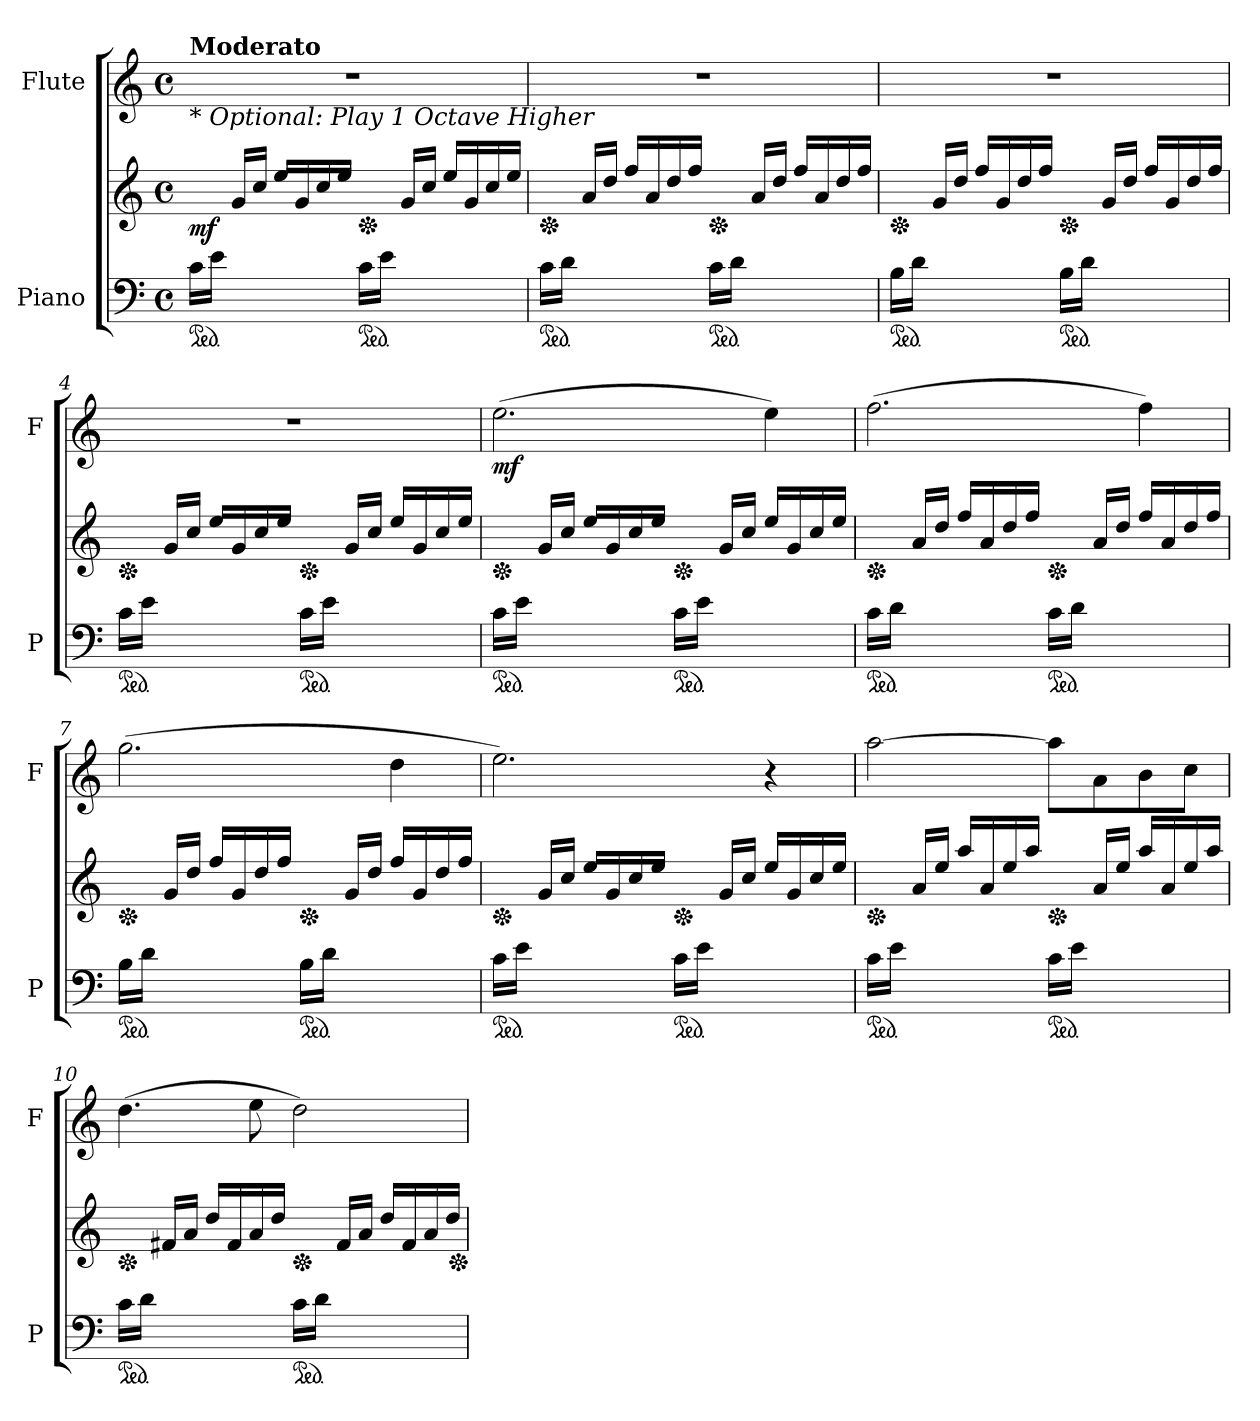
**kern	**kern	**dynam	**kern	**dynam
*part2	*part2	*part2	*part1	*part1
*staff3	*staff2	*staff2/3	*staff1	*staff1
*I"Piano	*	*	*I"Flute	*
*I'P	*	*	*I'F	*
*clefF4	*clefG2	*	*clefG2	*
*k[]	*k[]	*	*k[]	*
*M4/4	*M4/4	*	*M4/4	*
*met(c)	*met(c)	*	*met(c)	*
*MM72	*MM72	*	*MM72	*
*ped	*	*	*	*
=1	=1	=1	=1	=1
*^	*^	*	*	*
!	!	!	!	!	!LO:TX:a:B:t=Moderato	!
!	!	!	!	!	!LO:TX:b:i:t=* Optional&colon; Play 1 Octave Higher	!
!	!	!	!	!LO:DY:b	!	!
8ryy	16c\LL	1ryy	8ryy	mf	1r	.
.	16e\JJ	.	.	.	.	.
4.ryy	8ryy	.	16g/LL	.	.	.
.	.	.	16cc/JJ	.	.	.
.	4ryy	.	16ee/LL	.	.	.
.	.	.	16g/	.	.	.
.	.	.	16cc/	.	.	.
.	.	.	16ee/JJ	.	.	.
*ped	*	*	*	*	*	*
*	*	*Xped	*	*	*	*
8ryy	16c\LL	.	8ryy	.	.	.
.	16e\JJ	.	.	.	.	.
4.ryy	8ryy	.	16g/LL	.	.	.
.	.	.	16cc/JJ	.	.	.
.	4ryy	.	16ee/LL	.	.	.
.	.	.	16g/	.	.	.
.	.	.	16cc/	.	.	.
.	.	.	16ee/JJ	.	.	.
=2	=2	=2	=2	=2	=2	=2
*ped	*	*	*	*	*	*
*	*	*Xped	*	*	*	*
8ryy	16c\LL	1ryy	8ryy	.	1r	.
.	16d\JJ	.	.	.	.	.
4.ryy	8ryy	.	16a/LL	.	.	.
.	.	.	16dd/JJ	.	.	.
.	4ryy	.	16ff/LL	.	.	.
.	.	.	16a/	.	.	.
.	.	.	16dd/	.	.	.
.	.	.	16ff/JJ	.	.	.
*ped	*	*	*	*	*	*
*	*	*Xped	*	*	*	*
8ryy	16c\LL	.	8ryy	.	.	.
.	16d\JJ	.	.	.	.	.
4.ryy	8ryy	.	16a/LL	.	.	.
.	.	.	16dd/JJ	.	.	.
.	4ryy	.	16ff/LL	.	.	.
.	.	.	16a/	.	.	.
.	.	.	16dd/	.	.	.
.	.	.	16ff/JJ	.	.	.
!!LO:LB:g=z
=3	=3	=3	=3	=3	=3	=3
*ped	*	*	*	*	*	*
*	*	*Xped	*	*	*	*
8ryy	16B\LL	1ryy	8ryy	.	1r	.
.	16d\JJ	.	.	.	.	.
4.ryy	8ryy	.	16g/LL	.	.	.
.	.	.	16dd/JJ	.	.	.
.	4ryy	.	16ff/LL	.	.	.
.	.	.	16g/	.	.	.
.	.	.	16dd/	.	.	.
.	.	.	16ff/JJ	.	.	.
*ped	*	*	*	*	*	*
*	*	*Xped	*	*	*	*
8ryy	16B\LL	.	8ryy	.	.	.
.	16d\JJ	.	.	.	.	.
4.ryy	8ryy	.	16g/LL	.	.	.
.	.	.	16dd/JJ	.	.	.
.	4ryy	.	16ff/LL	.	.	.
.	.	.	16g/	.	.	.
.	.	.	16dd/	.	.	.
.	.	.	16ff/JJ	.	.	.
=4	=4	=4	=4	=4	=4	=4
*ped	*	*	*	*	*	*
*	*	*Xped	*	*	*	*
8ryy	16c\LL	1ryy	8ryy	.	1r	.
.	16e\JJ	.	.	.	.	.
4.ryy	8ryy	.	16g/LL	.	.	.
.	.	.	16cc/JJ	.	.	.
.	4ryy	.	16ee/LL	.	.	.
.	.	.	16g/	.	.	.
.	.	.	16cc/	.	.	.
.	.	.	16ee/JJ	.	.	.
*ped	*	*	*	*	*	*
*	*	*Xped	*	*	*	*
8ryy	16c\LL	.	8ryy	.	.	.
.	16e\JJ	.	.	.	.	.
4.ryy	8ryy	.	16g/LL	.	.	.
.	.	.	16cc/JJ	.	.	.
.	4ryy	.	16ee/LL	.	.	.
.	.	.	16g/	.	.	.
.	.	.	16cc/	.	.	.
.	.	.	16ee/JJ	.	.	.
=5	=5	=5	=5	=5	=5	=5
*ped	*	*	*	*	*	*
*	*	*Xped	*	*	*	*
!	!	!	!	!	!	!LO:DY:b
8ryy	16c\LL	1ryy	8ryy	.	(2.ee\	mf
.	16e\JJ	.	.	.	.	.
4.ryy	8ryy	.	16g/LL	.	.	.
.	.	.	16cc/JJ	.	.	.
.	4ryy	.	16ee/LL	.	.	.
.	.	.	16g/	.	.	.
.	.	.	16cc/	.	.	.
.	.	.	16ee/JJ	.	.	.
*ped	*	*	*	*	*	*
*	*	*Xped	*	*	*	*
8ryy	16c\LL	.	8ryy	.	.	.
.	16e\JJ	.	.	.	.	.
4.ryy	8ryy	.	16g/LL	.	.	.
.	.	.	16cc/JJ	.	.	.
.	4ryy	.	16ee/LL	.	4ee\)	.
.	.	.	16g/	.	.	.
.	.	.	16cc/	.	.	.
.	.	.	16ee/JJ	.	.	.
!!LO:LB:g=z
=6	=6	=6	=6	=6	=6	=6
*ped	*	*	*	*	*	*
*	*	*Xped	*	*	*	*
8ryy	16c\LL	1ryy	8ryy	.	(2.ff\	.
.	16d\JJ	.	.	.	.	.
4.ryy	8ryy	.	16a/LL	.	.	.
.	.	.	16dd/JJ	.	.	.
.	4ryy	.	16ff/LL	.	.	.
.	.	.	16a/	.	.	.
.	.	.	16dd/	.	.	.
.	.	.	16ff/JJ	.	.	.
*ped	*	*	*	*	*	*
*	*	*Xped	*	*	*	*
8ryy	16c\LL	.	8ryy	.	.	.
.	16d\JJ	.	.	.	.	.
4.ryy	8ryy	.	16a/LL	.	.	.
.	.	.	16dd/JJ	.	.	.
.	4ryy	.	16ff/LL	.	4ff\)	.
.	.	.	16a/	.	.	.
.	.	.	16dd/	.	.	.
.	.	.	16ff/JJ	.	.	.
=7	=7	=7	=7	=7	=7	=7
*ped	*	*	*	*	*	*
*	*	*Xped	*	*	*	*
8ryy	16B\LL	1ryy	8ryy	.	(2.gg\	.
.	16d\JJ	.	.	.	.	.
4.ryy	8ryy	.	16g/LL	.	.	.
.	.	.	16dd/JJ	.	.	.
.	4ryy	.	16ff/LL	.	.	.
.	.	.	16g/	.	.	.
.	.	.	16dd/	.	.	.
.	.	.	16ff/JJ	.	.	.
*ped	*	*	*	*	*	*
*	*	*Xped	*	*	*	*
8ryy	16B\LL	.	8ryy	.	.	.
.	16d\JJ	.	.	.	.	.
4.ryy	8ryy	.	16g/LL	.	.	.
.	.	.	16dd/JJ	.	.	.
.	4ryy	.	16ff/LL	.	4dd\	.
.	.	.	16g/	.	.	.
.	.	.	16dd/	.	.	.
.	.	.	16ff/JJ	.	.	.
=8	=8	=8	=8	=8	=8	=8
*ped	*	*	*	*	*	*
*	*	*Xped	*	*	*	*
8ryy	16c\LL	1ryy	8ryy	.	2.ee\)	.
.	16e\JJ	.	.	.	.	.
4.ryy	8ryy	.	16g/LL	.	.	.
.	.	.	16cc/JJ	.	.	.
.	4ryy	.	16ee/LL	.	.	.
.	.	.	16g/	.	.	.
.	.	.	16cc/	.	.	.
.	.	.	16ee/JJ	.	.	.
*ped	*	*	*	*	*	*
*	*	*Xped	*	*	*	*
8ryy	16c\LL	.	8ryy	.	.	.
.	16e\JJ	.	.	.	.	.
4.ryy	8ryy	.	16g/LL	.	.	.
.	.	.	16cc/JJ	.	.	.
.	4ryy	.	16ee/LL	.	4r	.
.	.	.	16g/	.	.	.
.	.	.	16cc/	.	.	.
.	.	.	16ee/JJ	.	.	.
!!LO:LB:g=z
=9	=9	=9	=9	=9	=9	=9
*ped	*	*	*	*	*	*
*	*	*Xped	*	*	*	*
8ryy	16c\LL	1ryy	8ryy	.	[2aa\	.
.	16e\JJ	.	.	.	.	.
4.ryy	8ryy	.	16a/LL	.	.	.
.	.	.	16ee/JJ	.	.	.
.	4ryy	.	16aa/LL	.	.	.
.	.	.	16a/	.	.	.
.	.	.	16ee/	.	.	.
.	.	.	16aa/JJ	.	.	.
*ped	*	*	*	*	*	*
*	*	*Xped	*	*	*	*
8ryy	16c\LL	.	8ryy	.	8aa\L]	.
.	16e\JJ	.	.	.	.	.
4.ryy	8ryy	.	16a/LL	.	8a\	.
.	.	.	16ee/JJ	.	.	.
.	4ryy	.	16aa/LL	.	8b\	.
.	.	.	16a/	.	.	.
.	.	.	16ee/	.	8cc\J	.
.	.	.	16aa/JJ	.	.	.
=10	=10	=10	=10	=10	=10	=10
*ped	*	*	*	*	*	*
*	*	*Xped	*	*	*	*
8ryy	16c\LL	1ryy	8ryy	.	(4.dd\	.
.	16d\JJ	.	.	.	.	.
4.ryy	8ryy	.	16f#X/LL	.	.	.
.	.	.	16a/JJ	.	.	.
.	4ryy	.	16dd/LL	.	.	.
.	.	.	16f#/	.	.	.
.	.	.	16a/	.	8ee\	.
.	.	.	16dd/JJ	.	.	.
*ped	*	*	*	*	*	*
*	*	*Xped	*	*	*	*
8ryy	16c\LL	.	8ryy	.	2dd\)	.
.	16d\JJ	.	.	.	.	.
4.ryy	8ryy	.	16f#/LL	.	.	.
.	.	.	16a/JJ	.	.	.
.	4ryy	.	16dd/LL	.	.	.
.	.	.	16f#/	.	.	.
.	.	.	16a/	.	.	.
.	.	.	16dd/JJ	.	.	.
*v	*v	*	*	*	*	*
*	*Xped	*	*	*	*
*	*v	*v	*	*	*
=	=	=	=	=
*-	*-	*-	*-	*-
